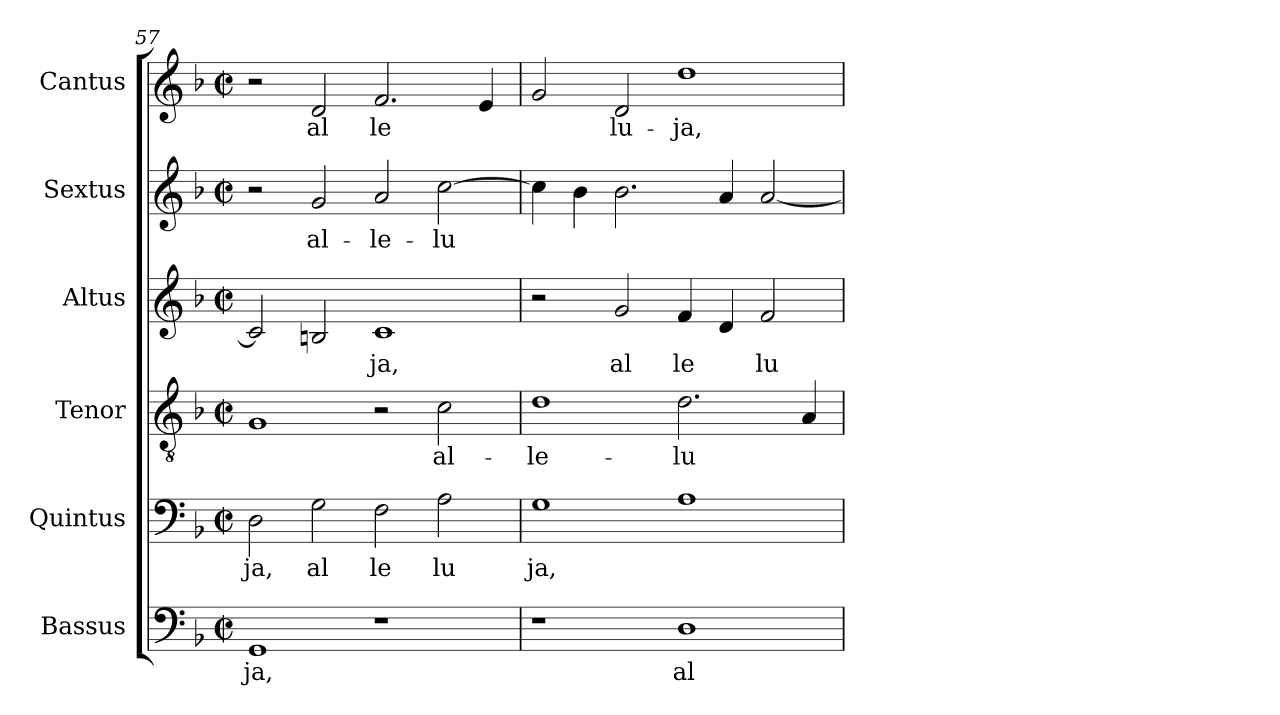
**kern	**text	**kern	**text	**kern	**text	**kern	**text	**kern	**text	**kern	**text
*part6	*part6	*part5	*part5	*part4	*part4	*part3	*part3	*part2	*part2	*part1	*part1
*staff6	*staff6	*staff5	*staff5	*staff4	*staff4	*staff3	*staff3	*staff2	*staff2	*staff1	*staff1
*I"Bassus	*	*I"Quintus	*	*I"Tenor	*	*I"Altus	*	*I"Sextus	*	*I"Cantus	*
*clefF4	*	*clefF4	*	*clefGv2	*	*clefG2	*	*clefG2	*	*clefG2	*
*k[b-]	*	*k[b-]	*	*k[b-]	*	*k[b-]	*	*k[b-]	*	*k[b-]	*
*F:	*	*F:	*	*F:	*	*F:	*	*F:	*	*F:	*
*M2/2	*	*M2/2	*	*M2/2	*	*M2/2	*	*M2/2	*	*M2/2	*
*met(c|)	*	*met(c|)	*	*met(c|)	*	*met(c|)	*	*met(c|)	*	*met(c|)	*
=57	=57	=57	=57	=57	=57	=57	=57	=57	=57	=57	=57
!	!LO:LY:b	!	!LO:LY:b:cj	!	!LO:LY:b	!	!LO:LY:b:cj	!	!	!	!
1GG	-ja,	2D\	ja,	1G	.	2c/]	.	2r	.	2r	.
!	!	!	!LO:LY:b:cj	!	!	!	!LO:LY:b:cj	!	!LO:LY:b	!	!LO:LY:b
.	.	2G\	al	.	.	2B/	.	2g/	al-	2d/	al
!	!	!	!LO:LY:b:cj	!	!	!	!LO:LY:b:cj	!	!LO:LY:b	!	!LO:LY:b
1r	.	2F\	le	2r	.	1c	ja,	2a/	-le-	2.f/	le
!	!	!	!LO:LY:b:cj	!	!LO:LY:b	!	!	!	!LO:LY:b	!	!
.	.	2A\	lu	2c\	al-	.	.	[<2cc\	-lu-	.	.
!	!	!	!	!	!	!	!	!	!	!	!LO:LY:b
.	.	.	.	.	.	.	.	.	.	4e/	.
!!LO:PB:g=z
=58	=58	=58	=58	=58	=58	=58	=58	=58	=58	=58	=58
!	!	!	!LO:LY:b:cj	!	!LO:LY:b	!	!	!	!LO:LY:b	!	!LO:LY:b
1r	.	1G	ja,	1d	-le-	2r	.	4cc\]	--	2g/	.
!	!	!	!	!	!	!	!	!	!LO:LY:b	!	!
.	.	.	.	.	.	.	.	4b-\	--	.	.
!	!	!	!	!	!	!	!LO:LY:b:cj	!	!LO:LY:b	!	!LO:LY:b
.	.	.	.	.	.	2g/	al	2.b-\	--	2d/	lu-
!	!LO:LY:b	!	!LO:LY:b:cj	!	!LO:LY:b	!	!LO:LY:b:cj	!	!	!	!LO:LY:b
1D	al	1A	.	2.d\	-lu-	4f/	le	.	.	1dd	-ja,
!	!	!	!	!	!	!	!LO:LY:b:cj	!	!LO:LY:b	!	!
.	.	.	.	.	.	4d/	.	4a/	--	.	.
!	!	!	!	!	!	!	!LO:LY:b:cj	!	!LO:LY:b	!	!
.	.	.	.	.	.	2f/	lu	[<2a/	--	.	.
!	!	!	!	!	!LO:LY:b	!	!	!	!	!	!
.	.	.	.	4A/	--	.	.	.	.	.	.
=	=	=	=	=	=	=	=	=	=	=	=
*-	*-	*-	*-	*-	*-	*-	*-	*-	*-	*-	*-
